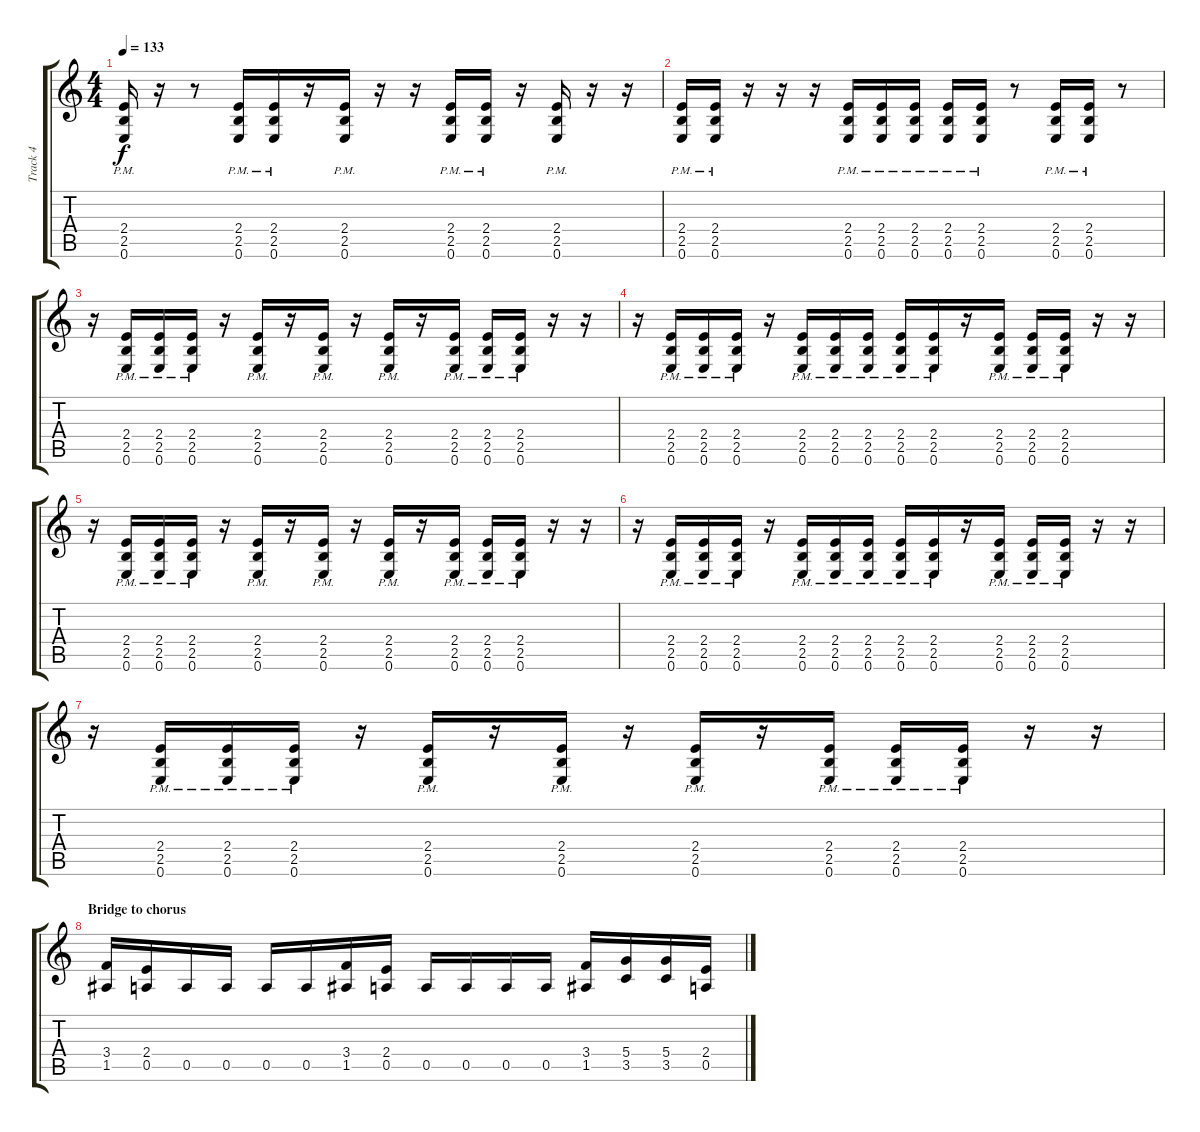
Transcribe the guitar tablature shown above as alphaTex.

\track ("Track 4" "Track 4") {instrument distortionguitar}
\staff {score tabs}
\tuning (E4 B3 G3 D3 A2 E2) {hide}
\ts (4 4)
\tempo 133
\clef g2
\ks c
(2.4{pm} 2.5{pm} 0.6{pm}).16{dy f} r.16 r.8 (2.4{pm} 2.5{pm} 0.6{pm}).16 (2.4{pm} 2.5{pm} 0.6{pm}).16 r.16 (2.4{pm} 2.5{pm} 0.6{pm}).16 r.16 r.16 (2.4{pm} 2.5{pm} 0.6{pm}).16 (2.4{pm} 2.5{pm} 0.6{pm}).16 r.16 (2.4{pm} 2.5{pm} 0.6{pm}).16 r.16 r.16 |
(2.4{pm} 2.5{pm} 0.6{pm}).16 (2.4{pm} 2.5{pm} 0.6{pm}).16 r.16 r.16 r.16 (2.4{pm} 2.5{pm} 0.6{pm}).16 (2.4{pm} 2.5{pm} 0.6{pm}).16 (2.4{pm} 2.5{pm} 0.6{pm}).16 (2.4{pm} 2.5{pm} 0.6{pm}).16 (2.4{pm} 2.5{pm} 0.6{pm}).16 r.8 (2.4{pm} 2.5{pm} 0.6{pm}).16 (2.4{pm} 2.5{pm} 0.6{pm}).16 r.8 |
r.16 (2.4{pm} 2.5{pm} 0.6{pm}).16 (2.4{pm} 2.5{pm} 0.6{pm}).16 (2.4{pm} 2.5{pm} 0.6{pm}).16 r.16 (2.4{pm} 2.5{pm} 0.6{pm}).16 r.16 (2.4{pm} 2.5{pm} 0.6{pm}).16 r.16 (2.4{pm} 2.5{pm} 0.6{pm}).16 r.16 (2.4{pm} 2.5{pm} 0.6{pm}).16 (2.4{pm} 2.5{pm} 0.6{pm}).16 (2.4{pm} 2.5{pm} 0.6{pm}).16 r.16 r.16 |
r.16 (2.4{pm} 2.5{pm} 0.6{pm}).16 (2.4{pm} 2.5{pm} 0.6{pm}).16 (2.4{pm} 2.5{pm} 0.6{pm}).16 r.16 (2.4{pm} 2.5{pm} 0.6{pm}).16 (2.4{pm} 2.5{pm} 0.6{pm}).16 (2.4{pm} 2.5{pm} 0.6{pm}).16 (2.4{pm} 2.5{pm} 0.6{pm}).16 (2.4{pm} 2.5{pm} 0.6{pm}).16 r.16 (2.4{pm} 2.5{pm} 0.6{pm}).16 (2.4{pm} 2.5{pm} 0.6{pm}).16 (2.4{pm} 2.5{pm} 0.6{pm}).16 r.16 r.16 |
r.16 (2.4{pm} 2.5{pm} 0.6{pm}).16 (2.4{pm} 2.5{pm} 0.6{pm}).16 (2.4{pm} 2.5{pm} 0.6{pm}).16 r.16 (2.4{pm} 2.5{pm} 0.6{pm}).16 r.16 (2.4{pm} 2.5{pm} 0.6{pm}).16 r.16 (2.4{pm} 2.5{pm} 0.6{pm}).16 r.16 (2.4{pm} 2.5{pm} 0.6{pm}).16 (2.4{pm} 2.5{pm} 0.6{pm}).16 (2.4{pm} 2.5{pm} 0.6{pm}).16 r.16 r.16 |
r.16 (2.4{pm} 2.5{pm} 0.6{pm}).16 (2.4{pm} 2.5{pm} 0.6{pm}).16 (2.4{pm} 2.5{pm} 0.6{pm}).16 r.16 (2.4{pm} 2.5{pm} 0.6{pm}).16 (2.4{pm} 2.5{pm} 0.6{pm}).16 (2.4{pm} 2.5{pm} 0.6{pm}).16 (2.4{pm} 2.5{pm} 0.6{pm}).16 (2.4{pm} 2.5{pm} 0.6{pm}).16 r.16 (2.4{pm} 2.5{pm} 0.6{pm}).16 (2.4{pm} 2.5{pm} 0.6{pm}).16 (2.4{pm} 2.5{pm} 0.6{pm}).16 r.16 r.16 |
r.16 (2.4{pm} 2.5{pm} 0.6{pm}).16 (2.4{pm} 2.5{pm} 0.6{pm}).16 (2.4{pm} 2.5{pm} 0.6{pm}).16 r.16 (2.4{pm} 2.5{pm} 0.6{pm}).16 r.16 (2.4{pm} 2.5{pm} 0.6{pm}).16 r.16 (2.4{pm} 2.5{pm} 0.6{pm}).16 r.16 (2.4{pm} 2.5{pm} 0.6{pm}).16 (2.4{pm} 2.5{pm} 0.6{pm}).16 (2.4{pm} 2.5{pm} 0.6{pm}).16 r.16 r.16 |
\section ("" "Bridge to chorus")
(3.4 1.5).16{volume 16} (2.4 0.5).16 0.5.16 0.5.16 0.5.16 0.5.16 (3.4 1.5).16 (2.4 0.5).16 0.5.16 0.5.16 0.5.16 0.5.16 (3.4 1.5).16 (5.4 3.5).16 (5.4 3.5).16 (2.4 0.5).16
